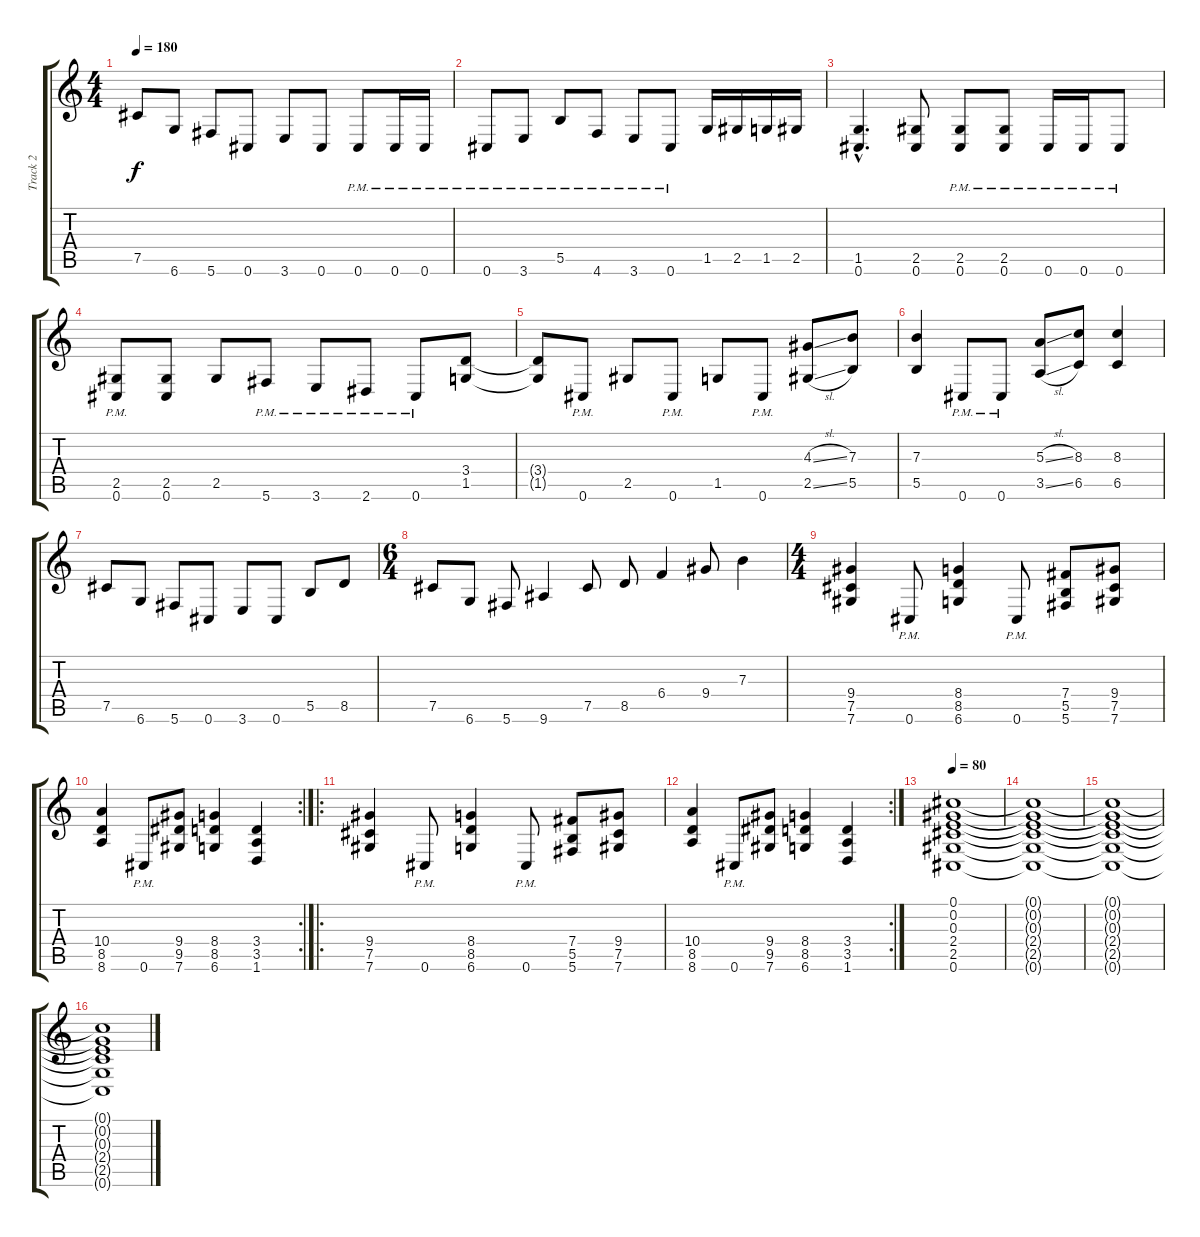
\track ("Track 2" "Track 2") {instrument distortionguitar}
\staff {score tabs}
\tuning (Db4 Ab3 E3 B2 Gb2 Db2) {hide}
\ts (4 4)
\tempo 180
\clef g2
\ks c
7.5.8{dy f} 6.6.8 5.6.8 0.6.8 3.6.8 0.6.8 0.6{pm}.8 0.6{pm}.16 0.6{pm}.16 |
0.6{pm}.8 3.6{pm}.8 5.5{pm}.8 4.6{pm}.8 3.6{pm}.8 0.6{pm}.8 1.5.16 2.5.16 1.5.16 2.5.16 |
(1.5{hac} 0.6{hac}).4{d} (2.5 0.6).8 (2.5{pm} 0.6{pm}).8 (2.5{pm} 0.6{pm}).8 0.6{pm}.16 0.6{pm}.16 0.6{pm}.8 |
(2.5{pm} 0.6{pm}).8 (2.5 0.6).8 2.5.8 5.6{pm}.8 3.6{pm}.8 2.6{pm}.8 0.6{pm}.8 (3.4 1.5).8 |
(3.4{t} 1.5{t}).8 0.6{pm}.8 2.5.8 0.6{pm}.8 1.5.8 0.6{pm}.8 (4.3{sl} 2.5{sl}).8 (7.3 5.5).8 |
(7.3 5.5).4 0.6{pm}.8 0.6{pm}.8 (5.3{sl} 3.5{sl}).8 (8.3 6.5).8 (8.3 6.5).4 |
7.5.8 6.6.8 5.6.8 0.6.8 3.6.8 0.6.8 5.5.8 8.5.8 |
\ts (6 4)
7.5.8 6.6.8 5.6.8 9.6.4 7.5.8 8.5.8 6.4.4 9.4.8 7.3.4 |
\ts (4 4)
(9.4 7.5 7.6).4 0.6{pm}.8 (8.4 8.5 6.6).4 0.6{pm}.8 (7.4 5.5 5.6).8 (9.4 7.5 7.6).8 |
\rc 2
(10.4 8.5 8.6).4 0.6{pm}.8 (9.4 9.5 7.6).8 (8.4 8.5 6.6).4 (3.4 3.5 1.6).4 |
\ro
(9.4 7.5 7.6).4 0.6{pm}.8 (8.4 8.5 6.6).4 0.6{pm}.8 (7.4 5.5 5.6).8 (9.4 7.5 7.6).8 |
\rc 2
(10.4 8.5 8.6).4 0.6{pm}.8 (9.4 9.5 7.6).8 (8.4 8.5 6.6).4 (3.4 3.5 1.6).4 |
\tempo 80
(0.1 0.2 0.3 2.4 2.5 0.6).1 |
(0.1{t} 0.2{t} 0.3{t} 2.4{t} 2.5{t} 0.6{t}).1 |
(0.1{t} 0.2{t} 0.3{t} 2.4{t} 2.5{t} 0.6{t}).1 |
(0.1{t} 0.2{t} 0.3{t} 2.4{t} 2.5{t} 0.6{t}).1
